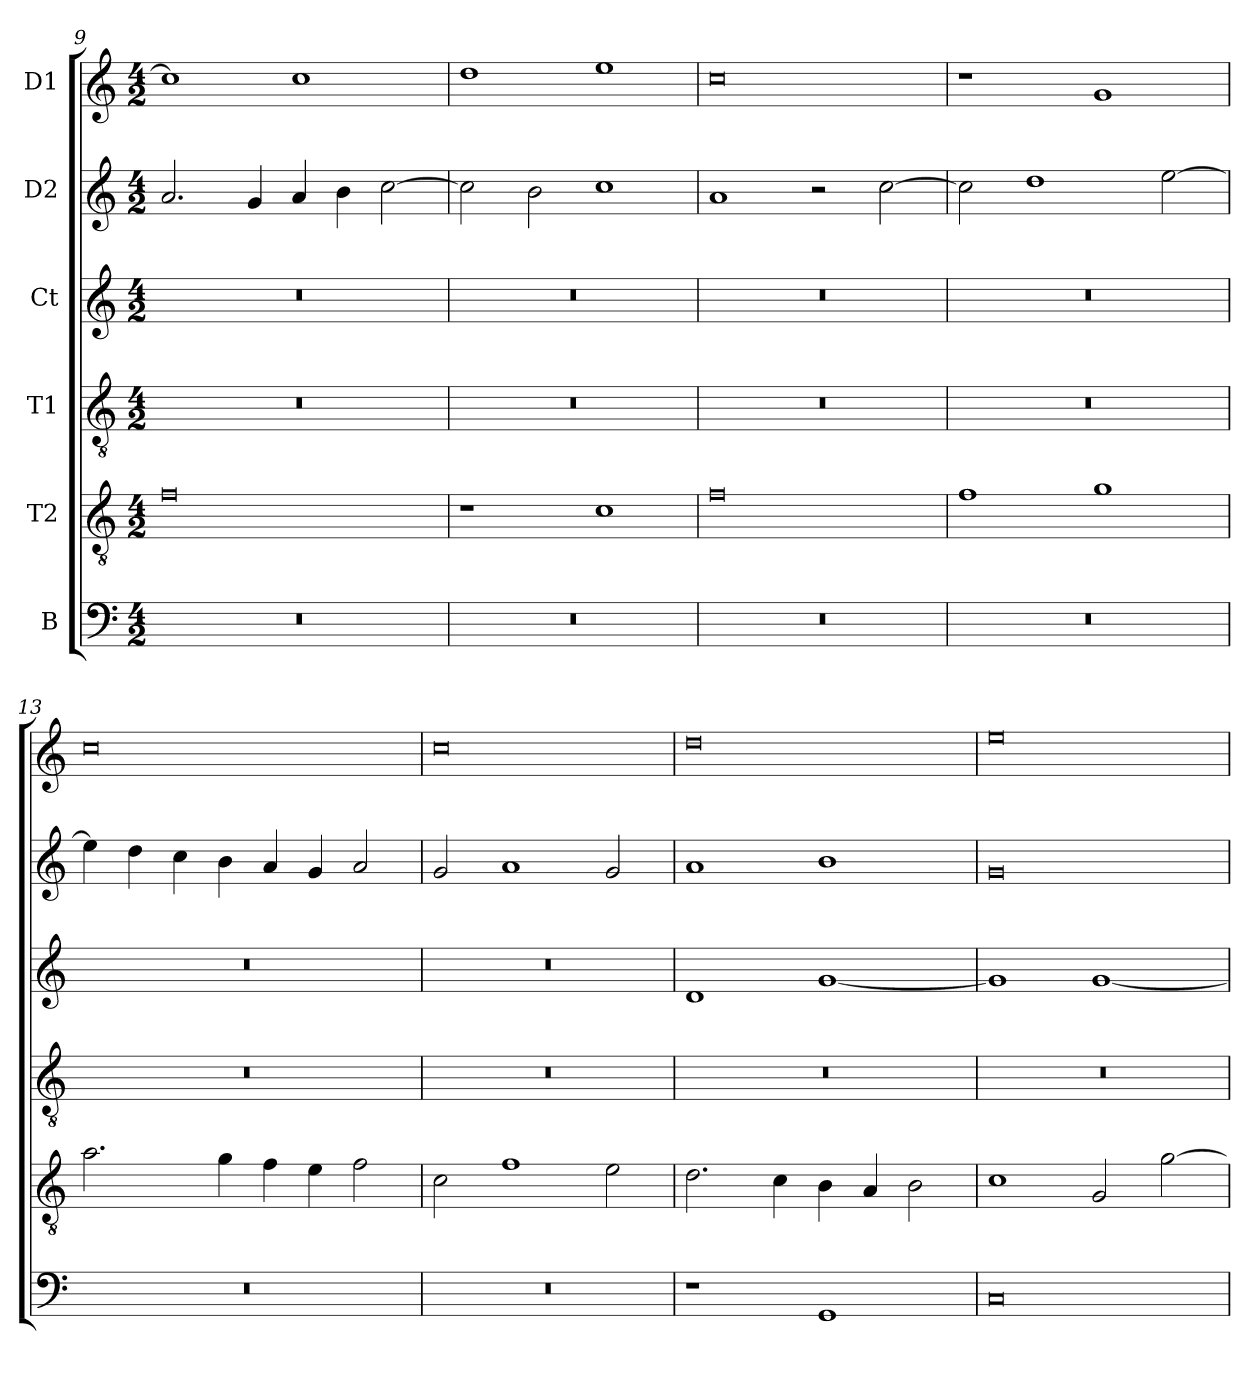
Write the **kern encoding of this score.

**kern	**kern	**kern	**kern	**kern	**kern
*part6	*part5	*part4	*part3	*part2	*part1
*staff6	*staff5	*staff4	*staff3	*staff2	*staff1
*I"B	*I"T2	*I"T1	*I"Ct	*I"D2	*I"D1
!!LO:PB:g=z
*clefF4	*clefGv2	*clefGv2	*clefG2	*clefG2	*clefG2
*	*ITrd7c12	*ITrd7c12	*	*	*
*k[]	*k[]	*k[]	*k[]	*k[]	*k[]
*C:	*C:	*C:	*C:	*C:	*C:
*M4/2	*M4/2	*M4/2	*M4/2	*M4/2	*M4/2
=9	=9	=9	=9	=9	=9
!LO:N:vis=1	!	!LO:N:vis=1	!LO:N:vis=1	!	!
0r	0Fi	0r	0r	2.ai/	1cci]
.	.	.	.	4gi/	.
.	.	.	.	4ai/	1cci
.	.	.	.	4bi\	.
.	.	.	.	[>2cci\	.
=10	=10	=10	=10	=10	=10
!LO:N:vis=1	!	!LO:N:vis=1	!LO:N:vis=1	!	!
0r	1r	0r	0r	2cci\]	1ddi
.	.	.	.	2bi\	.
.	1Ci	.	.	1cci	1eei
=11	=11	=11	=11	=11	=11
!LO:N:vis=1	!	!LO:N:vis=1	!LO:N:vis=1	!	!
0r	0Fi	0r	0r	1ai	0cci
.	.	.	.	2r	.
.	.	.	.	[>2cci\	.
!!LO:PB:g=z
=12	=12	=12	=12	=12	=12
!LO:N:vis=1	!	!LO:N:vis=1	!LO:N:vis=1	!	!
0r	1Fi	0r	0r	2cci\]	1r
.	.	.	.	1ddi	.
.	1Gi	.	.	.	1gi
.	.	.	.	[>2eei\	.
=13	=13	=13	=13	=13	=13
!LO:N:vis=1	!	!LO:N:vis=1	!LO:N:vis=1	!	!
0r	2.Ai\	0r	0r	4eei\]	0cci
.	.	.	.	4ddi\	.
.	.	.	.	4cci\	.
.	4Gi\	.	.	4bi\	.
.	4Fi\	.	.	4ai/	.
.	4Ei\	.	.	4gi/	.
.	2Fi\	.	.	2ai/	.
=14	=14	=14	=14	=14	=14
!LO:N:vis=1	!	!LO:N:vis=1	!LO:N:vis=1	!	!
0r	2Ci\	0r	0r	2gi/	0cci
.	1Fi	.	.	1ai	.
.	2Ei\	.	.	2gi/	.
!!LO:PB:g=z
=15	=15	=15	=15	=15	=15
!	!	!LO:N:vis=1	!	!	!
1r	2.Di\	0r	1di	1ai	0ddi
.	4Ci\	.	.	.	.
1GGi	4BBi\	.	[<1gi	1bi	.
.	4AAi/	.	.	.	.
.	2BBi\	.	.	.	.
=16	=16	=16	=16	=16	=16
!	!	!LO:N:vis=1	!	!	!
0Ci	1Ci	0r	1gi]	0gi	0eei
.	2GGi/	.	[<1gi	.	.
.	[>2Gi\	.	.	.	.
=	=	=	=	=	=
*-	*-	*-	*-	*-	*-
